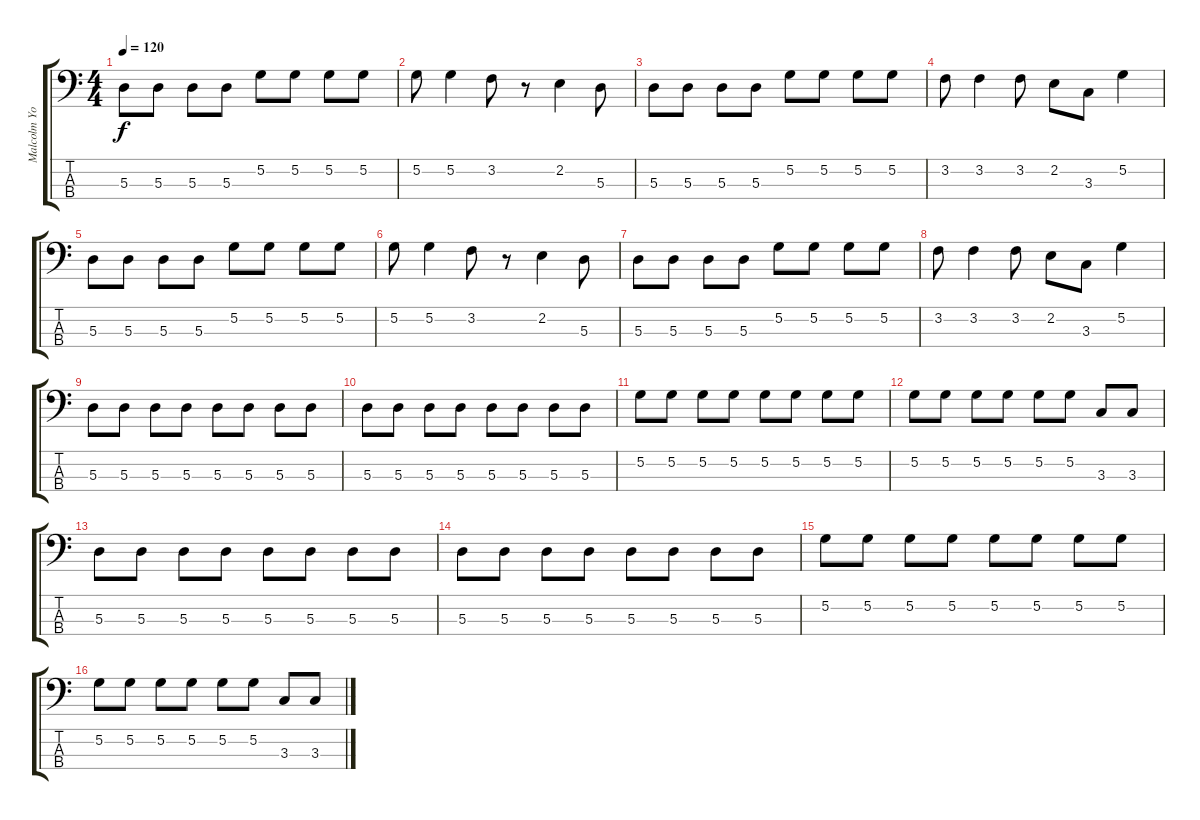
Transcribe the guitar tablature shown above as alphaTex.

\track ("Malcolm Young" "Malcolm Yo") {instrument electricbassfinger}
\staff {score tabs}
\tuning (G2 D2 A1 E1) {hide}
\ts (4 4)
\tempo 120
\clef f4
\ks c
5.3.8{dy f} 5.3.8 5.3.8 5.3.8 5.2.8 5.2.8 5.2.8 5.2.8 |
5.2.8 5.2.4 3.2.8 r.8 2.2.4 5.3.8 |
5.3.8 5.3.8 5.3.8 5.3.8 5.2.8 5.2.8 5.2.8 5.2.8 |
3.2.8 3.2.4 3.2.8 2.2.8 3.3.8 5.2.4 |
5.3.8 5.3.8 5.3.8 5.3.8 5.2.8 5.2.8 5.2.8 5.2.8 |
5.2.8 5.2.4 3.2.8 r.8 2.2.4 5.3.8 |
5.3.8 5.3.8 5.3.8 5.3.8 5.2.8 5.2.8 5.2.8 5.2.8 |
3.2.8 3.2.4 3.2.8 2.2.8 3.3.8 5.2.4 |
5.3.8 5.3.8 5.3.8 5.3.8 5.3.8 5.3.8 5.3.8 5.3.8 |
5.3.8 5.3.8 5.3.8 5.3.8 5.3.8 5.3.8 5.3.8 5.3.8 |
5.2.8 5.2.8 5.2.8 5.2.8 5.2.8 5.2.8 5.2.8 5.2.8 |
5.2.8 5.2.8 5.2.8 5.2.8 5.2.8 5.2.8 3.3.8 3.3.8 |
5.3.8 5.3.8 5.3.8 5.3.8 5.3.8 5.3.8 5.3.8 5.3.8 |
5.3.8 5.3.8 5.3.8 5.3.8 5.3.8 5.3.8 5.3.8 5.3.8 |
5.2.8 5.2.8 5.2.8 5.2.8 5.2.8 5.2.8 5.2.8 5.2.8 |
5.2.8 5.2.8 5.2.8 5.2.8 5.2.8 5.2.8 3.3.8 3.3.8
